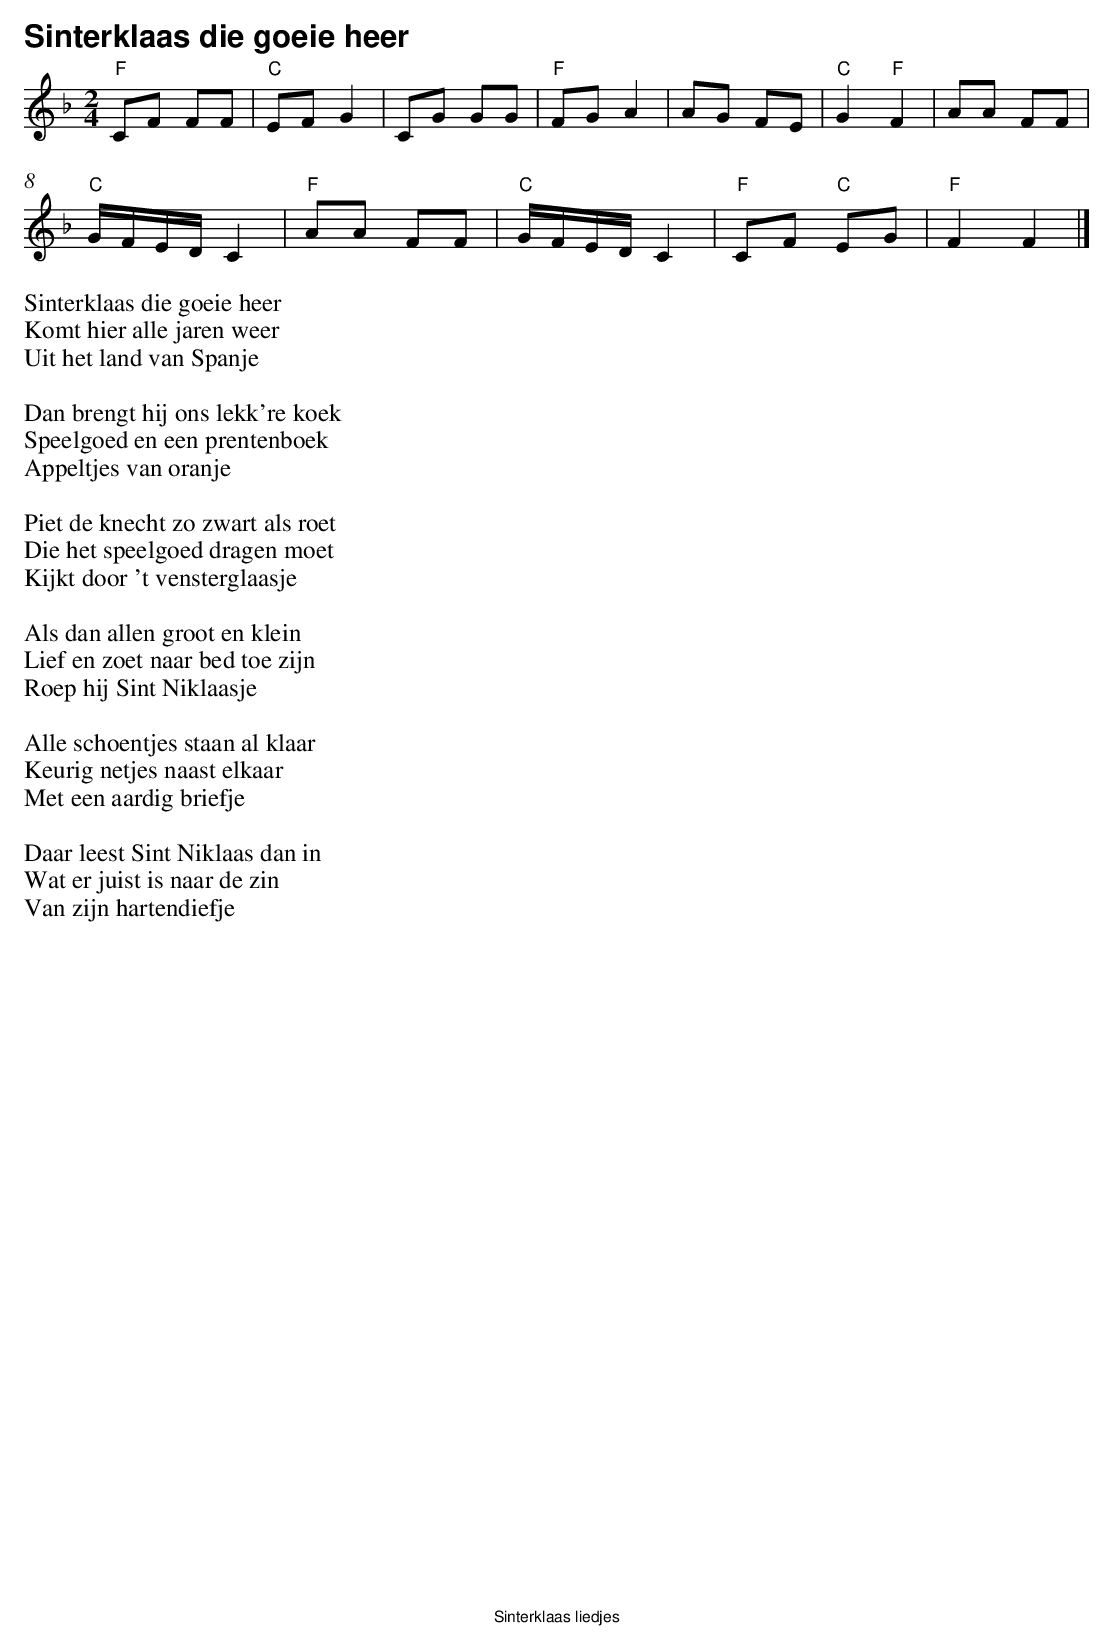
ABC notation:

X:1
T:Sinterklaas die goeie heer
Q:1/4=150
M:2/4
L:1/8
K:F clef=treble
V:1
"F"CF FF | "C"EF G2 | CG GG |"F" FG A2 | AG FE | "C"G2"F" F2 | AA FF |$
"C"G/F/E/D/ C2 |"F" AA FF | "C"G/F/E/D/ C2 |"F" CF"C" EG |"F" F2 F2 |]
Sinterklaas die goeie heer
Komt hier alle jaren weer
Uit het land van Spanje
\
Dan brengt hij ons lekk're koek
Speelgoed en een prentenboek
Appeltjes van oranje
\
Piet de knecht zo zwart als roet
Die het speelgoed dragen moet
Kijkt door 't vensterglaasje
\
Als dan allen groot en klein
Lief en zoet naar bed toe zijn
Roep hij Sint Niklaasje
\
Alle schoentjes staan al klaar
Keurig netjes naast elkaar
Met een aardig briefje
\
Daar leest Sint Niklaas dan in
Wat er juist is naar de zin
Van zijn hartendiefje
